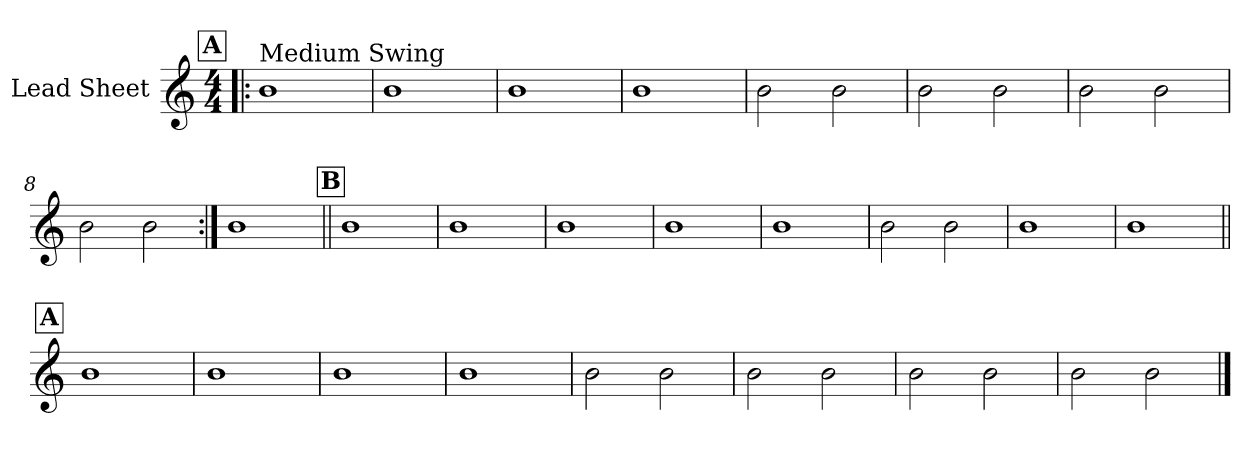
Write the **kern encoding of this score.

**kern
*part1
*staff1
*I"Lead Sheet
*clefG2
*k[]
*M4/4
!!LO:REH:place=s1:a:fs=14:t=A
=1!|:
!LO:TX:a:t=Medium Swing
1b
=2
1b
=3
1b
=4
1b
!!LO:LB:g=z
=5
2b\
2b\
=6
2b\
2b\
=7
2b\
2b\
=8
2b\
2b\
!!LO:LB:g=z
=9:|!
1b
!!LO:LB:g=z
!!LO:REH:place=s1:a:fs=14:t=B
=10||
1b
=11
1b
=12
1b
=13
1b
!!LO:LB:g=z
=14
1b
=15
2b\
2b\
=16
1b
=17
1b
!!LO:LB:g=z
!!LO:REH:place=s1:a:fs=14:t=A
=18||
1b
=19
1b
=20
1b
=21
1b
!!LO:LB:g=z
=22
2b\
2b\
=23
2b\
2b\
=24
2b\
2b\
=25
2b\
2b\
==
*-
